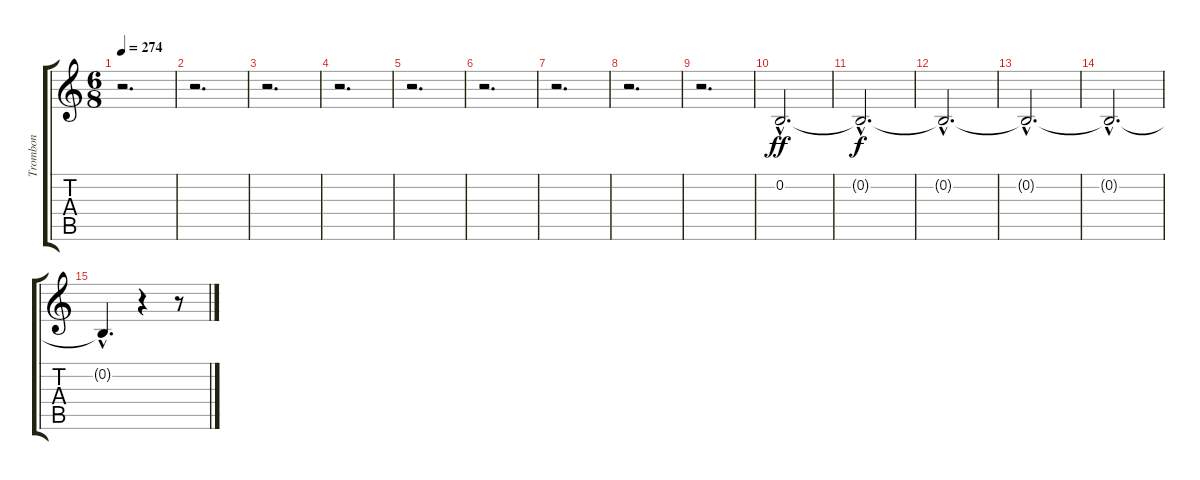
\track ("Trombon   (Adorno" "Trombon   ") {instrument trombone}
\staff {score tabs}
\tuning (E4 B3 G3 D3 A2 E2) {hide}
\ts (6 8)
\tempo 274
\clef g2
\ks c
r.2{d dy ff} |
r.2{d} |
r.2{d} |
r.2{d} |
r.2{d} |
r.2{d} |
r.2{d} |
r.2{d} |
r.2{d} |
0.2{hac}.2{d} |
0.2{hac t}.2{d dy f} |
0.2{hac t}.2{d} |
0.2{hac t}.2{d} |
0.2{hac t}.2{d} |
0.2{hac t}.4{d} r.4 r.8
